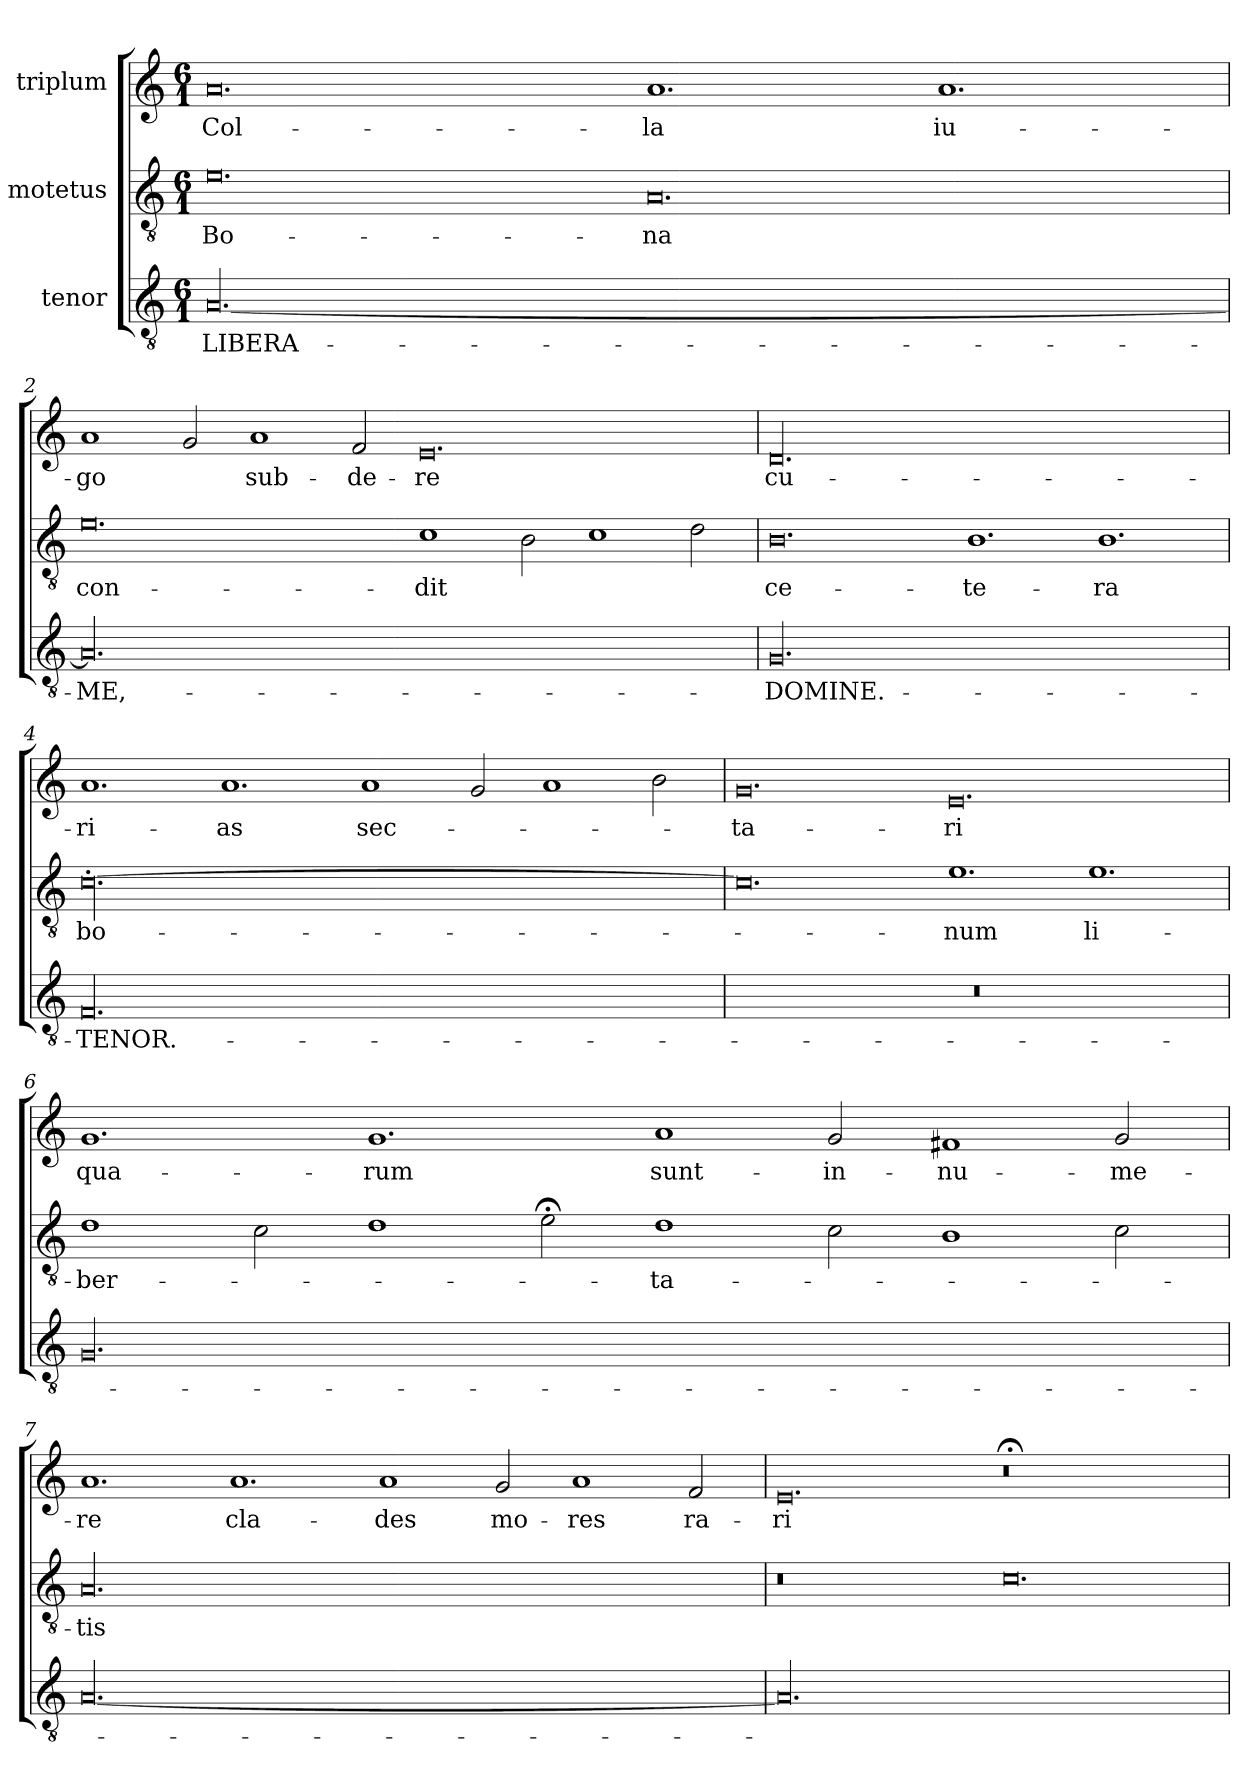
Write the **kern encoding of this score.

**kern	**text	**kern	**text	**kern	**text
*part3	*part3	*part2	*part2	*part1	*part1
*staff3	*staff3	*staff2	*staff2	*staff1	*staff1
*I"tenor	*	*I"motetus	*	*I"triplum	*
*clefGv2	*	*clefGv2	*	*clefG2	*
*k[]	*	*k[]	*	*k[]	*
*C:	*	*C:	*	*C:	*
*M6/1	*	*M6/1	*	*M6/1	*
=1	=1	=1	=1	=1	=1
[00.A/	LIBERA-	0.e\	Bo-	0.a/	Col-
.	.	0.A/	-na	1.a/	-la
.	.	.	.	1.a/	iu-
=2	=2	=2	=2	=2	=2
00.A/]	ME,-	0.e\	con-	1a/	-go
.	.	.	.	2g/	.
.	.	.	.	1a/	sub-
.	.	.	.	2f/	de-
.	.	1c\	-dit	0.e/	-re
.	.	2B\	.	.	.
.	.	1c\	.	.	.
.	.	2d\	.	.	.
=3	=3	=3	=3	=3	=3
00.G/	DOMINE.-	0.B\	ce-	00.d/	cu-
.	.	1.B\	-te-	.	.
.	.	1.B\	-ra	.	.
!!LO:LB:g=z
=4	=4	=4	=4	=4	=4
00.F/	TENOR.-	[00.c'\	bo-	1.a/	-ri-
.	.	.	.	1.a/	-as
.	.	.	.	1a/	sec-
.	.	.	.	2g/	.
.	.	.	.	1a/	.
.	.	.	.	2b\	.
=5	=5	=5	=5	=5	=5
00.r	.	0.c\]	.	0.g/	-ta-
.	.	1.e\	-num	0.e/	-ri
.	.	1.e\	li-	.	.
=6	=6	=6	=6	=6	=6
00.G/	.	1d\	-ber-	1.g/	qua-
.	.	2c\	.	.	.
.	.	1d\	.	1.g/	-rum
.	.	2e;<\	.	.	.
.	.	1d\	-ta-	1a/	sunt-
.	.	2c\	.	2g/	in-
.	.	1B\	.	1f#X/	nu-
.	.	2c\	.	2g/	-me-
!!LO:LB:g=z
=7	=7	=7	=7	=7	=7
[00.A/	.	00.A/	-tis	1.a/	-re
.	.	.	.	1.a/	cla-
.	.	.	.	1a/	-des
.	.	.	.	2g/	mo-
.	.	.	.	1a/	-res
.	.	.	.	2f/	ra-
=8	=8	=8	=8	=8	=8
00.A/]	.	0.r	.	0.e/	-ri
.	.	0.c\	.	0.r;<	.
=	=	=	=	=	=
*-	*-	*-	*-	*-	*-
